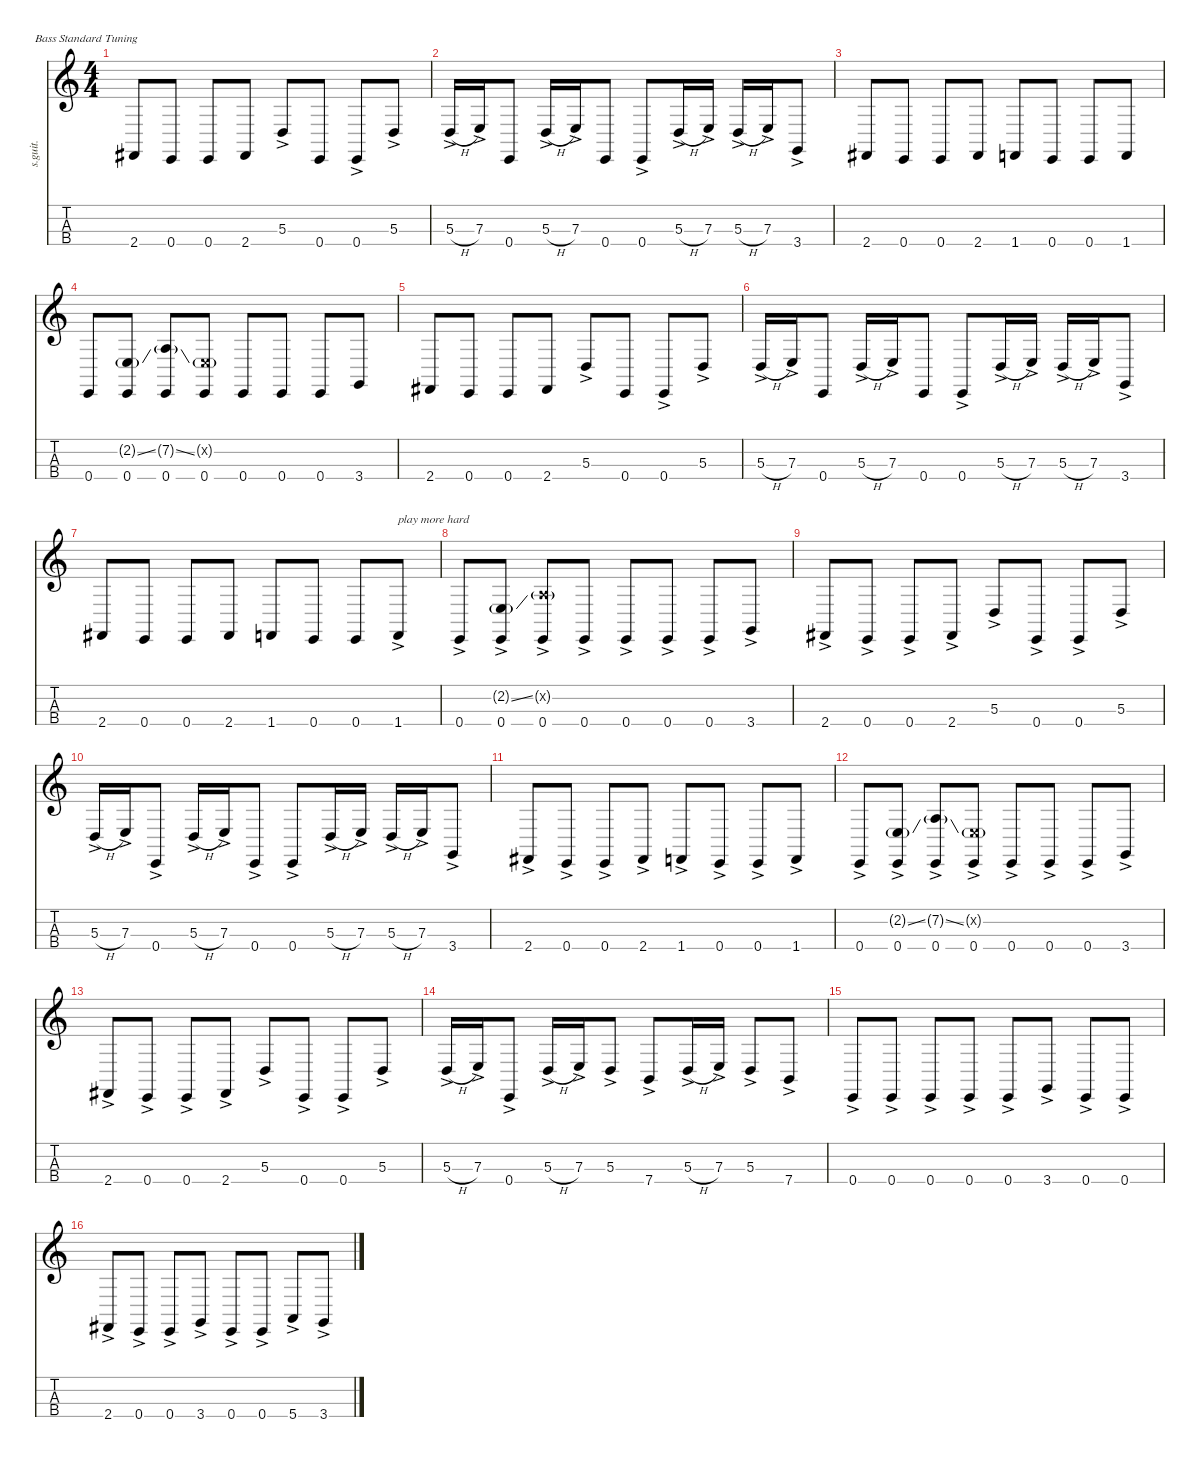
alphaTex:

\defaultSystemsLayout 4
\hideDynamics
\bracketExtendMode nobrackets
\track ("Cliff Burton - Bass" "s.guit.") {instrument electricbassfinger}
\staff {score tabs}
\tuning (G2 D2 A1 E1)
\ts (4 4)
\tempo (140 hide)
\clef g2
\ks c
2.4{acc #}.8{lyrics (0 "") lyrics (1 "") lyrics (2 "") lyrics (3 "") lyrics (4 "") dy f} 0.4.8{lyrics (0 "") lyrics (1 "") lyrics (2 "") lyrics (3 "") lyrics (4 "")} 0.4.8{lyrics (0 "") lyrics (1 "") lyrics (2 "") lyrics (3 "") lyrics (4 "")} 2.4{acc #}.8{lyrics (0 "") lyrics (1 "") lyrics (2 "") lyrics (3 "") lyrics (4 "")} 5.3{ac}.8{lyrics (0 "") lyrics (1 "") lyrics (2 "") lyrics (3 "") lyrics (4 "") dy p} 0.4.8{lyrics (0 "") lyrics (1 "") lyrics (2 "") lyrics (3 "") lyrics (4 "")} 0.4{ac}.8{lyrics (0 "") lyrics (1 "") lyrics (2 "") lyrics (3 "") lyrics (4 "")} 5.3{ac}.8{lyrics (0 "") lyrics (1 "") lyrics (2 "") lyrics (3 "") lyrics (4 "")} |
5.3{h ac}.16{lyrics (0 "") lyrics (1 "") lyrics (2 "") lyrics (3 "") lyrics (4 "")} 7.3{ac}.16{lyrics (0 "") lyrics (1 "") lyrics (2 "") lyrics (3 "") lyrics (4 "")} 0.4.8{lyrics (0 "") lyrics (1 "") lyrics (2 "") lyrics (3 "") lyrics (4 "") dy f} 5.3{h ac}.16{lyrics (0 "") lyrics (1 "") lyrics (2 "") lyrics (3 "") lyrics (4 "") dy p} 7.3{ac}.16{lyrics (0 "") lyrics (1 "") lyrics (2 "") lyrics (3 "") lyrics (4 "")} 0.4.8{lyrics (0 "") lyrics (1 "") lyrics (2 "") lyrics (3 "") lyrics (4 "") dy f} 0.4{ac}.8{lyrics (0 "") lyrics (1 "") lyrics (2 "") lyrics (3 "") lyrics (4 "") dy p} 5.3{h ac}.16{lyrics (0 "") lyrics (1 "") lyrics (2 "") lyrics (3 "") lyrics (4 "")} 7.3{ac}.16{lyrics (0 "") lyrics (1 "") lyrics (2 "") lyrics (3 "") lyrics (4 "")} 5.3{h ac}.16{lyrics (0 "") lyrics (1 "") lyrics (2 "") lyrics (3 "") lyrics (4 "")} 7.3{ac}.16{lyrics (0 "") lyrics (1 "") lyrics (2 "") lyrics (3 "") lyrics (4 "")} 3.4{ac}.8{lyrics (0 "") lyrics (1 "") lyrics (2 "") lyrics (3 "") lyrics (4 "")} |
2.4{acc #}.8{lyrics (0 "") lyrics (1 "") lyrics (2 "") lyrics (3 "") lyrics (4 "")} 0.4.8{lyrics (0 "") lyrics (1 "") lyrics (2 "") lyrics (3 "") lyrics (4 "")} 0.4.8{lyrics (0 "") lyrics (1 "") lyrics (2 "") lyrics (3 "") lyrics (4 "")} 2.4{acc #}.8{lyrics (0 "") lyrics (1 "") lyrics (2 "") lyrics (3 "") lyrics (4 "")} 1.4.8{lyrics (0 "") lyrics (1 "") lyrics (2 "") lyrics (3 "") lyrics (4 "")} 0.4.8{lyrics (0 "") lyrics (1 "") lyrics (2 "") lyrics (3 "") lyrics (4 "")} 0.4.8{lyrics (0 "") lyrics (1 "") lyrics (2 "") lyrics (3 "") lyrics (4 "")} 1.4.8{lyrics (0 "") lyrics (1 "") lyrics (2 "") lyrics (3 "") lyrics (4 "")} |
0.4.8{lyrics (0 "") lyrics (1 "") lyrics (2 "") lyrics (3 "") lyrics (4 "") dy f} (2.2{ss g} 0.4).8{lyrics (0 "") lyrics (1 "") lyrics (2 "") lyrics (3 "") lyrics (4 "")} (7.2{ss g} 0.4).8{lyrics (0 "") lyrics (1 "") lyrics (2 "") lyrics (3 "") lyrics (4 "")} (2.2{g x} 0.4).8{lyrics (0 "") lyrics (1 "") lyrics (2 "") lyrics (3 "") lyrics (4 "")} 0.4.8{lyrics (0 "") lyrics (1 "") lyrics (2 "") lyrics (3 "") lyrics (4 "")} 0.4.8{lyrics (0 "") lyrics (1 "") lyrics (2 "") lyrics (3 "") lyrics (4 "")} 0.4.8{lyrics (0 "") lyrics (1 "") lyrics (2 "") lyrics (3 "") lyrics (4 "")} 3.4.8{lyrics (0 "") lyrics (1 "") lyrics (2 "") lyrics (3 "") lyrics (4 "")} |
2.4{acc #}.8{lyrics (0 "") lyrics (1 "") lyrics (2 "") lyrics (3 "") lyrics (4 "")} 0.4.8{lyrics (0 "") lyrics (1 "") lyrics (2 "") lyrics (3 "") lyrics (4 "")} 0.4.8{lyrics (0 "") lyrics (1 "") lyrics (2 "") lyrics (3 "") lyrics (4 "")} 2.4{acc #}.8{lyrics (0 "") lyrics (1 "") lyrics (2 "") lyrics (3 "") lyrics (4 "")} 5.3{ac}.8{lyrics (0 "") lyrics (1 "") lyrics (2 "") lyrics (3 "") lyrics (4 "") dy p} 0.4.8{lyrics (0 "") lyrics (1 "") lyrics (2 "") lyrics (3 "") lyrics (4 "") dy f} 0.4{ac}.8{lyrics (0 "") lyrics (1 "") lyrics (2 "") lyrics (3 "") lyrics (4 "") dy p} 5.3{ac}.8{lyrics (0 "") lyrics (1 "") lyrics (2 "") lyrics (3 "") lyrics (4 "")} |
5.3{h ac}.16{lyrics (0 "") lyrics (1 "") lyrics (2 "") lyrics (3 "") lyrics (4 "")} 7.3{ac}.16{lyrics (0 "") lyrics (1 "") lyrics (2 "") lyrics (3 "") lyrics (4 "")} 0.4.8{lyrics (0 "") lyrics (1 "") lyrics (2 "") lyrics (3 "") lyrics (4 "")} 5.3{h ac}.16{lyrics (0 "") lyrics (1 "") lyrics (2 "") lyrics (3 "") lyrics (4 "")} 7.3{ac}.16{lyrics (0 "") lyrics (1 "") lyrics (2 "") lyrics (3 "") lyrics (4 "")} 0.4.8{lyrics (0 "") lyrics (1 "") lyrics (2 "") lyrics (3 "") lyrics (4 "") dy f} 0.4{ac}.8{lyrics (0 "") lyrics (1 "") lyrics (2 "") lyrics (3 "") lyrics (4 "") dy p} 5.3{h ac}.16{lyrics (0 "") lyrics (1 "") lyrics (2 "") lyrics (3 "") lyrics (4 "")} 7.3{ac}.16{lyrics (0 "") lyrics (1 "") lyrics (2 "") lyrics (3 "") lyrics (4 "")} 5.3{h ac}.16{lyrics (0 "") lyrics (1 "") lyrics (2 "") lyrics (3 "") lyrics (4 "")} 7.3{ac}.16{lyrics (0 "") lyrics (1 "") lyrics (2 "") lyrics (3 "") lyrics (4 "")} 3.4{ac}.8{lyrics (0 "") lyrics (1 "") lyrics (2 "") lyrics (3 "") lyrics (4 "")} |
2.4{acc #}.8{lyrics (0 "") lyrics (1 "") lyrics (2 "") lyrics (3 "") lyrics (4 "") dy f} 0.4.8{lyrics (0 "") lyrics (1 "") lyrics (2 "") lyrics (3 "") lyrics (4 "")} 0.4.8{lyrics (0 "") lyrics (1 "") lyrics (2 "") lyrics (3 "") lyrics (4 "")} 2.4{acc #}.8{lyrics (0 "") lyrics (1 "") lyrics (2 "") lyrics (3 "") lyrics (4 "")} 1.4.8{lyrics (0 "") lyrics (1 "") lyrics (2 "") lyrics (3 "") lyrics (4 "")} 0.4.8{lyrics (0 "") lyrics (1 "") lyrics (2 "") lyrics (3 "") lyrics (4 "")} 0.4.8{lyrics (0 "") lyrics (1 "") lyrics (2 "") lyrics (3 "") lyrics (4 "")} 1.4{ac}.8{txt "play more hard" lyrics (0 "") lyrics (1 "") lyrics (2 "") lyrics (3 "") lyrics (4 "") dy p} |
0.4{ac}.8{lyrics (0 "") lyrics (1 "") lyrics (2 "") lyrics (3 "") lyrics (4 "") dy ppp} (2.2{ss g} 0.4{ac}).8{lyrics (0 "") lyrics (1 "") lyrics (2 "") lyrics (3 "") lyrics (4 "") dy fff} (7.2{g x} 0.4{ac}).8{lyrics (0 "") lyrics (1 "") lyrics (2 "") lyrics (3 "") lyrics (4 "")} 0.4{ac}.8{lyrics (0 "") lyrics (1 "") lyrics (2 "") lyrics (3 "") lyrics (4 "") dy p} 0.4{ac}.8{lyrics (0 "") lyrics (1 "") lyrics (2 "") lyrics (3 "") lyrics (4 "")} 0.4{ac}.8{lyrics (0 "") lyrics (1 "") lyrics (2 "") lyrics (3 "") lyrics (4 "")} 0.4{ac}.8{lyrics (0 "") lyrics (1 "") lyrics (2 "") lyrics (3 "") lyrics (4 "")} 3.4{ac}.8{lyrics (0 "") lyrics (1 "") lyrics (2 "") lyrics (3 "") lyrics (4 "")} |
2.4{ac acc #}.8{lyrics (0 "") lyrics (1 "") lyrics (2 "") lyrics (3 "") lyrics (4 "")} 0.4{ac}.8{lyrics (0 "") lyrics (1 "") lyrics (2 "") lyrics (3 "") lyrics (4 "")} 0.4{ac}.8{lyrics (0 "") lyrics (1 "") lyrics (2 "") lyrics (3 "") lyrics (4 "")} 2.4{ac acc #}.8{lyrics (0 "") lyrics (1 "") lyrics (2 "") lyrics (3 "") lyrics (4 "")} 5.3{ac}.8{lyrics (0 "") lyrics (1 "") lyrics (2 "") lyrics (3 "") lyrics (4 "")} 0.4{ac}.8{lyrics (0 "") lyrics (1 "") lyrics (2 "") lyrics (3 "") lyrics (4 "")} 0.4{ac}.8{lyrics (0 "") lyrics (1 "") lyrics (2 "") lyrics (3 "") lyrics (4 "")} 5.3{ac}.8{lyrics (0 "") lyrics (1 "") lyrics (2 "") lyrics (3 "") lyrics (4 "")} |
5.3{h ac}.16{lyrics (0 "") lyrics (1 "") lyrics (2 "") lyrics (3 "") lyrics (4 "")} 7.3{ac}.16{lyrics (0 "") lyrics (1 "") lyrics (2 "") lyrics (3 "") lyrics (4 "")} 0.4{ac}.8{lyrics (0 "") lyrics (1 "") lyrics (2 "") lyrics (3 "") lyrics (4 "")} 5.3{h ac}.16{lyrics (0 "") lyrics (1 "") lyrics (2 "") lyrics (3 "") lyrics (4 "")} 7.3{ac}.16{lyrics (0 "") lyrics (1 "") lyrics (2 "") lyrics (3 "") lyrics (4 "")} 0.4{ac}.8{lyrics (0 "") lyrics (1 "") lyrics (2 "") lyrics (3 "") lyrics (4 "")} 0.4{ac}.8{lyrics (0 "") lyrics (1 "") lyrics (2 "") lyrics (3 "") lyrics (4 "")} 5.3{h ac}.16{lyrics (0 "") lyrics (1 "") lyrics (2 "") lyrics (3 "") lyrics (4 "")} 7.3{ac}.16{lyrics (0 "") lyrics (1 "") lyrics (2 "") lyrics (3 "") lyrics (4 "")} 5.3{h ac}.16{lyrics (0 "") lyrics (1 "") lyrics (2 "") lyrics (3 "") lyrics (4 "")} 7.3{ac}.16{lyrics (0 "") lyrics (1 "") lyrics (2 "") lyrics (3 "") lyrics (4 "")} 3.4{ac}.8{lyrics (0 "") lyrics (1 "") lyrics (2 "") lyrics (3 "") lyrics (4 "")} |
2.4{ac acc #}.8{lyrics (0 "") lyrics (1 "") lyrics (2 "") lyrics (3 "") lyrics (4 "")} 0.4{ac}.8{lyrics (0 "") lyrics (1 "") lyrics (2 "") lyrics (3 "") lyrics (4 "")} 0.4{ac}.8{lyrics (0 "") lyrics (1 "") lyrics (2 "") lyrics (3 "") lyrics (4 "")} 2.4{ac acc #}.8{lyrics (0 "") lyrics (1 "") lyrics (2 "") lyrics (3 "") lyrics (4 "")} 1.4{ac}.8{lyrics (0 "") lyrics (1 "") lyrics (2 "") lyrics (3 "") lyrics (4 "")} 0.4{ac}.8{lyrics (0 "") lyrics (1 "") lyrics (2 "") lyrics (3 "") lyrics (4 "")} 0.4{ac}.8{lyrics (0 "") lyrics (1 "") lyrics (2 "") lyrics (3 "") lyrics (4 "")} 1.4{ac}.8{lyrics (0 "") lyrics (1 "") lyrics (2 "") lyrics (3 "") lyrics (4 "")} |
0.4{ac}.8{lyrics (0 "") lyrics (1 "") lyrics (2 "") lyrics (3 "") lyrics (4 "")} (2.2{ss g} 0.4{ac}).8{lyrics (0 "") lyrics (1 "") lyrics (2 "") lyrics (3 "") lyrics (4 "") dy fff} (7.2{ss g} 0.4{ac}).8{lyrics (0 "") lyrics (1 "") lyrics (2 "") lyrics (3 "") lyrics (4 "")} (2.2{g x} 0.4{ac}).8{lyrics (0 "") lyrics (1 "") lyrics (2 "") lyrics (3 "") lyrics (4 "")} 0.4{ac}.8{lyrics (0 "") lyrics (1 "") lyrics (2 "") lyrics (3 "") lyrics (4 "") dy p} 0.4{ac}.8{lyrics (0 "") lyrics (1 "") lyrics (2 "") lyrics (3 "") lyrics (4 "")} 0.4{ac}.8{lyrics (0 "") lyrics (1 "") lyrics (2 "") lyrics (3 "") lyrics (4 "")} 3.4{ac}.8{lyrics (0 "") lyrics (1 "") lyrics (2 "") lyrics (3 "") lyrics (4 "")} |
2.4{ac acc #}.8{lyrics (0 "") lyrics (1 "") lyrics (2 "") lyrics (3 "") lyrics (4 "")} 0.4{ac}.8{lyrics (0 "") lyrics (1 "") lyrics (2 "") lyrics (3 "") lyrics (4 "")} 0.4{ac}.8{lyrics (0 "") lyrics (1 "") lyrics (2 "") lyrics (3 "") lyrics (4 "")} 2.4{ac acc #}.8{lyrics (0 "") lyrics (1 "") lyrics (2 "") lyrics (3 "") lyrics (4 "")} 5.3{ac}.8{lyrics (0 "") lyrics (1 "") lyrics (2 "") lyrics (3 "") lyrics (4 "") dy ppp} 0.4{ac}.8{lyrics (0 "") lyrics (1 "") lyrics (2 "") lyrics (3 "") lyrics (4 "") dy p} 0.4{ac}.8{lyrics (0 "") lyrics (1 "") lyrics (2 "") lyrics (3 "") lyrics (4 "") dy ppp} 5.3{ac}.8{lyrics (0 "") lyrics (1 "") lyrics (2 "") lyrics (3 "") lyrics (4 "")} |
5.3{h ac}.16{lyrics (0 "") lyrics (1 "") lyrics (2 "") lyrics (3 "") lyrics (4 "") dy p} 7.3{ac}.16{lyrics (0 "") lyrics (1 "") lyrics (2 "") lyrics (3 "") lyrics (4 "")} 0.4{ac}.8{lyrics (0 "") lyrics (1 "") lyrics (2 "") lyrics (3 "") lyrics (4 "")} 5.3{h ac}.16{lyrics (0 "") lyrics (1 "") lyrics (2 "") lyrics (3 "") lyrics (4 "")} 7.3{ac}.16{lyrics (0 "") lyrics (1 "") lyrics (2 "") lyrics (3 "") lyrics (4 "")} 5.3{ac}.8{lyrics (0 "") lyrics (1 "") lyrics (2 "") lyrics (3 "") lyrics (4 "")} 7.4{ac}.8{lyrics (0 "") lyrics (1 "") lyrics (2 "") lyrics (3 "") lyrics (4 "")} 5.3{h ac}.16{lyrics (0 "") lyrics (1 "") lyrics (2 "") lyrics (3 "") lyrics (4 "")} 7.3{ac}.16{lyrics (0 "") lyrics (1 "") lyrics (2 "") lyrics (3 "") lyrics (4 "")} 5.3{ac}.8{lyrics (0 "") lyrics (1 "") lyrics (2 "") lyrics (3 "") lyrics (4 "")} 7.4{ac}.8{lyrics (0 "") lyrics (1 "") lyrics (2 "") lyrics (3 "") lyrics (4 "")} |
0.4{ac}.8{lyrics (0 "") lyrics (1 "") lyrics (2 "") lyrics (3 "") lyrics (4 "")} 0.4{ac}.8{lyrics (0 "") lyrics (1 "") lyrics (2 "") lyrics (3 "") lyrics (4 "")} 0.4{ac}.8{lyrics (0 "") lyrics (1 "") lyrics (2 "") lyrics (3 "") lyrics (4 "")} 0.4{ac}.8{lyrics (0 "") lyrics (1 "") lyrics (2 "") lyrics (3 "") lyrics (4 "")} 0.4{ac}.8{lyrics (0 "") lyrics (1 "") lyrics (2 "") lyrics (3 "") lyrics (4 "")} 3.4{ac}.8{lyrics (0 "") lyrics (1 "") lyrics (2 "") lyrics (3 "") lyrics (4 "")} 0.4{ac}.8{lyrics (0 "") lyrics (1 "") lyrics (2 "") lyrics (3 "") lyrics (4 "")} 0.4{ac}.8{lyrics (0 "") lyrics (1 "") lyrics (2 "") lyrics (3 "") lyrics (4 "")} |
2.4{ac acc #}.8{lyrics (0 "") lyrics (1 "") lyrics (2 "") lyrics (3 "") lyrics (4 "")} 0.4{ac}.8{lyrics (0 "") lyrics (1 "") lyrics (2 "") lyrics (3 "") lyrics (4 "")} 0.4{ac}.8{lyrics (0 "") lyrics (1 "") lyrics (2 "") lyrics (3 "") lyrics (4 "")} 3.4{ac}.8{lyrics (0 "") lyrics (1 "") lyrics (2 "") lyrics (3 "") lyrics (4 "")} 0.4{ac}.8{lyrics (0 "") lyrics (1 "") lyrics (2 "") lyrics (3 "") lyrics (4 "")} 0.4{ac}.8{lyrics (0 "") lyrics (1 "") lyrics (2 "") lyrics (3 "") lyrics (4 "")} 5.4{ac}.8{lyrics (0 "") lyrics (1 "") lyrics (2 "") lyrics (3 "") lyrics (4 "")} 3.4{ac}.8{lyrics (0 "") lyrics (1 "") lyrics (2 "") lyrics (3 "") lyrics (4 "")}
